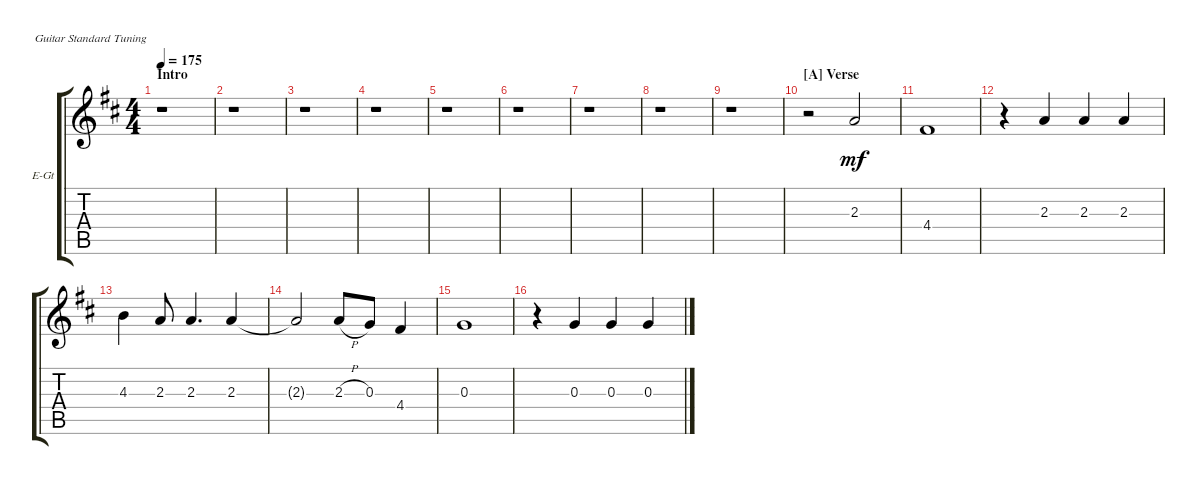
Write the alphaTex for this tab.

\defaultSystemsLayout 4
\bracketExtendMode groupsimilarinstruments
\firstSystemTrackNameOrientation horizontal
\otherSystemsTrackNameOrientation horizontal
\track ("Art Voice" "E-Gt") {instrument electricguitarclean}
\staff {score tabs}
\tuning (E4 B3 G3 D3 A2 E2)
\ts (4 4)
\section ("" "Intro")
\tempo 175
\clef g2
\scale
0.525292
\ks d
r.1{dy mf instrument electricguitarclean} |
\scale
0.237354 r.1 |
\scale
0.237354 r.1 |
\scale
0.333333 r.1 |
\scale
0.333333 r.1 |
\scale
0.333333 r.1 |
\scale
0.333333 r.1 |
\scale
0.333333 r.1 |
\scale
0.333333 r.1 |
\section ("A" "Verse")
\scale
0.333333 r.2 2.3.2 |
\scale
0.333333 4.4.1 |
\scale
0.333333 r.4 2.3.4 2.3.4 2.3.4 |
\scale
0.333333 4.3.4 2.3.8 2.3.4{d} 2.3.4 |
\scale
0.333333 2.3{t}.2 2.3{h}.8 0.3.8 4.4.4 |
\scale
0.333333 0.3.1 |
\scale
0.333333 r.4 0.3.4 0.3.4 0.3.4
